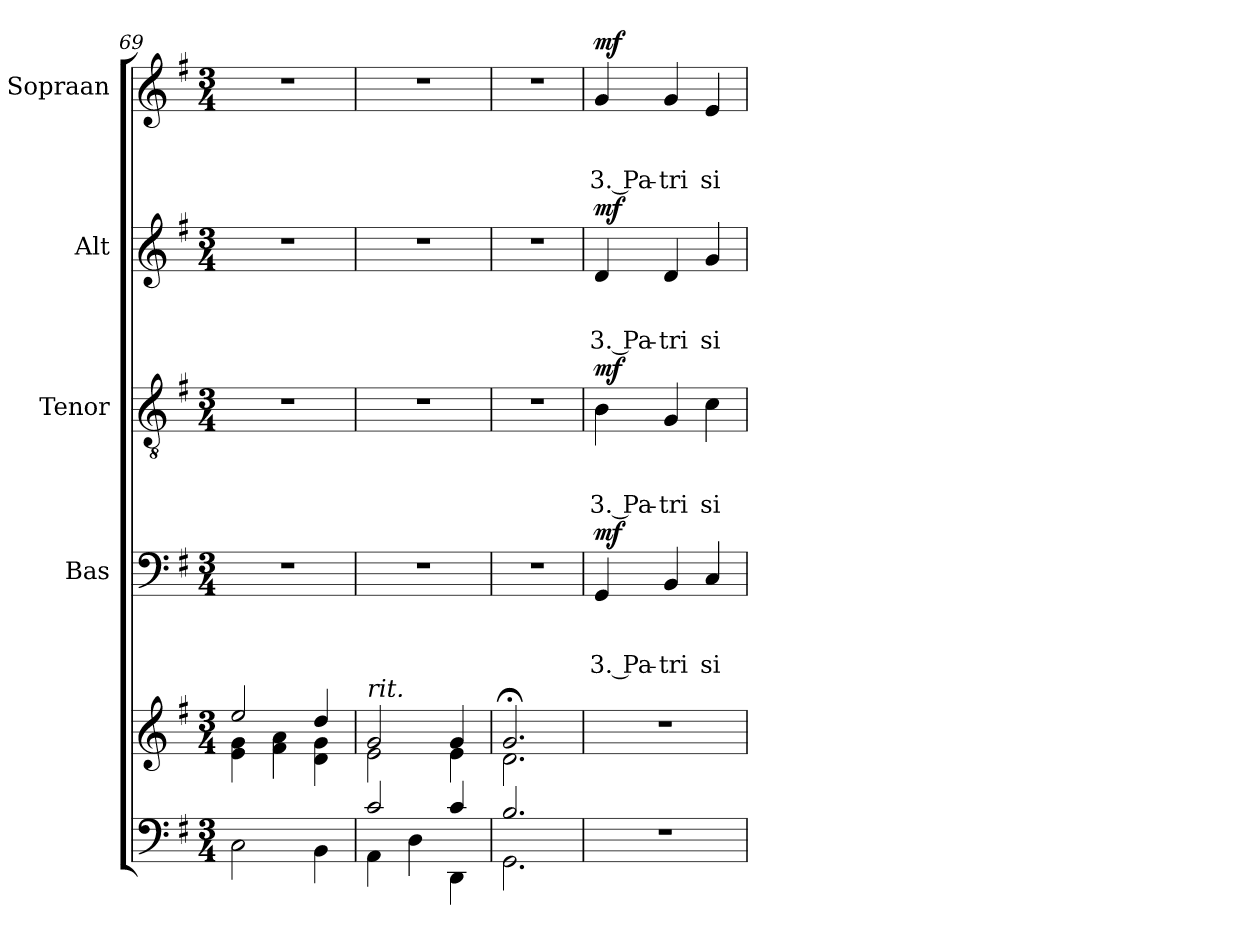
**kern	**kern	**kern	**text	**text	**text	**dynam	**kern	**text	**text	**text	**dynam	**kern	**text	**text	**text	**dynam	**kern	**text	**text	**text	**dynam
*part5	*part5	*part4	*part4	*part4	*part4	*part4	*part3	*part3	*part3	*part3	*part3	*part2	*part2	*part2	*part2	*part2	*part1	*part1	*part1	*part1	*part1
*staff6	*staff5	*staff4	*staff4	*staff4	*staff4	*staff4	*staff3	*staff3	*staff3	*staff3	*staff3	*staff2	*staff2	*staff2	*staff2	*staff2	*staff1	*staff1	*staff1	*staff1	*staff1
*	*	*I"Bas	*	*	*	*	*I"Tenor	*	*	*	*	*I"Alt	*	*	*	*	*I"Sopraan	*	*	*	*
*clefF4	*clefG2	*clefF4	*	*	*	*	*clefGv2	*	*	*	*	*clefG2	*	*	*	*	*clefG2	*	*	*	*
*k[f#]	*k[f#]	*k[f#]	*	*	*	*	*k[f#]	*	*	*	*	*k[f#]	*	*	*	*	*k[f#]	*	*	*	*
*G:	*G:	*G:	*	*	*	*	*G:	*	*	*	*	*G:	*	*	*	*	*G:	*	*	*	*
*M3/4	*M3/4	*M3/4	*	*	*	*	*M3/4	*	*	*	*	*M3/4	*	*	*	*	*M3/4	*	*	*	*
=69	=69	=69	=69	=69	=69	=69	=69	=69	=69	=69	=69	=69	=69	=69	=69	=69	=69	=69	=69	=69	=69
*	*^	*	*	*	*	*	*	*	*	*	*	*	*	*	*	*	*	*	*	*	*
2C\	2ee/	4e\ 4g\	2.r	.	.	.	.	2.r	.	.	.	.	2.r	.	.	.	.	2.r	.	.	.	.
.	.	4f#i\ 4a\	.	.	.	.	.	.	.	.	.	.	.	.	.	.	.	.	.	.	.	.
4BB\	4dd/	4d\ 4g\	.	.	.	.	.	.	.	.	.	.	.	.	.	.	.	.	.	.	.	.
=70	=70	=70	=70	=70	=70	=70	=70	=70	=70	=70	=70	=70	=70	=70	=70	=70	=70	=70	=70	=70	=70	=70
*^	*	*	*	*	*	*	*	*	*	*	*	*	*	*	*	*	*	*	*	*	*	*
!	!	!LO:TX:a:i:t=rit.	!	!	!	!	!	!	!	!	!	!	!	!	!	!	!	!	!	!	!	!	!
2c/	4AA\	2g/	2e\	2.r	.	.	.	.	2.r	.	.	.	.	2.r	.	.	.	.	2.r	.	.	.	.
.	4D\	.	.	.	.	.	.	.	.	.	.	.	.	.	.	.	.	.	.	.	.	.	.
4c/	4DD\	4g/	4e\	.	.	.	.	.	.	.	.	.	.	.	.	.	.	.	.	.	.	.	.
=71	=71	=71	=71	=71	=71	=71	=71	=71	=71	=71	=71	=71	=71	=71	=71	=71	=71	=71	=71	=71	=71	=71	=71
2.B/	2.GG\	2.g;</	2.d\	2.r	.	.	.	.	2.r	.	.	.	.	2.r	.	.	.	.	2.r	.	.	.	.
!!LO:PB:g=z
=72	=72	=72	=72	=72	=72	=72	=72	=72	=72	=72	=72	=72	=72	=72	=72	=72	=72	=72	=72	=72	=72	=72	=72
!	!	!	!	!	!	!	!LO:LY:b	!LO:DY:a	!	!	!	!LO:LY:b	!LO:DY:a	!	!	!	!LO:LY:b	!LO:DY:a	!	!	!	!LO:LY:b	!LO:DY:a
*v	*v	*	*	*	*	*	*	*	*	*	*	*	*	*	*	*	*	*	*	*	*	*	*
*	*v	*v	*	*	*	*	*	*	*	*	*	*	*	*	*	*	*	*	*	*	*	*
2.r	2.r	4GG/	.	.	3. Pa-	mf	4B\	.	.	3. Pa-	mf	4d/	.	.	3. Pa-	mf	4g/	.	.	3. Pa-	mf
!	!	!	!	!	!LO:LY:b	!	!	!	!	!LO:LY:b	!	!	!	!	!LO:LY:b	!	!	!	!	!LO:LY:b	!
.	.	4BB/	.	.	-tri	.	4G/	.	.	-tri	.	4d/	.	.	-tri	.	4g/	.	.	-tri	.
!	!	!	!	!	!LO:LY:b	!	!	!	!	!LO:LY:b	!	!	!	!	!LO:LY:b	!	!	!	!	!LO:LY:b	!
.	.	4C/	.	.	si-	.	4c\	.	.	si-	.	4g/	.	.	si-	.	4e/	.	.	si-	.
=	=	=	=	=	=	=	=	=	=	=	=	=	=	=	=	=	=	=	=	=	=
*-	*-	*-	*-	*-	*-	*-	*-	*-	*-	*-	*-	*-	*-	*-	*-	*-	*-	*-	*-	*-	*-
